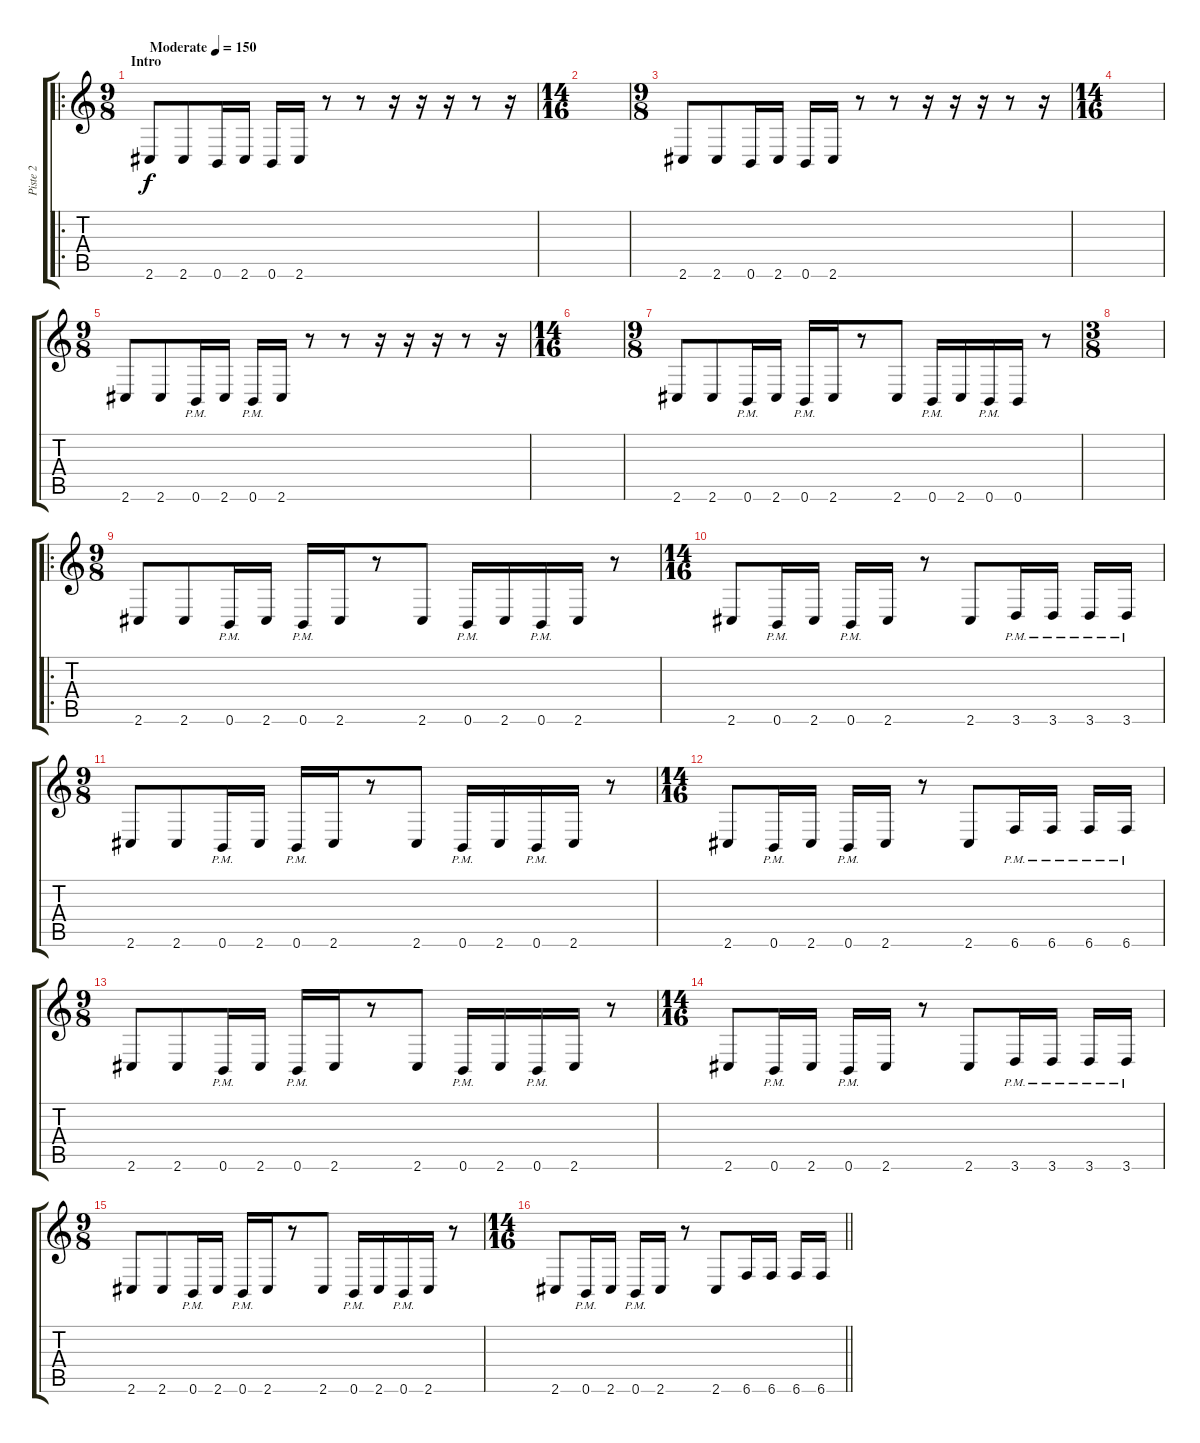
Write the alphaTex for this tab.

\track ("Piste 2" "Piste 2") {instrument distortionguitar}
\staff {score tabs}
\tuning (B3 Gb3 D3 A2 E2 B1) {hide}
\ro
\ts (9 8)
\section ("" "Intro")
\tempo (150 "Moderate")
\clef g2
\ks c
2.6.8{dy f instrument distortionguitar} 2.6.8 0.6.16 2.6.16 0.6.16 2.6.16 r.8 r.8 r.16 r.16 r.16 r.8 r.16 |
\ts (14 16)
|
\ts (9 8)
2.6.8 2.6.8 0.6.16 2.6.16 0.6.16 2.6.16 r.8 r.8 r.16 r.16 r.16 r.8 r.16 |
\ts (14 16)
|
\ts (9 8)
2.6.8 2.6.8 0.6{pm}.16 2.6.16 0.6{pm}.16 2.6.16 r.8 r.8 r.16 r.16 r.16 r.8 r.16 |
\ts (14 16)
|
\ts (9 8)
2.6.8 2.6.8 0.6{pm}.16 2.6.16 0.6{pm}.16 2.6.16 r.8 2.6.8 0.6{pm}.16 2.6.16 0.6{pm}.16 0.6.16 r.8 |
\ts (3 8)
|
\ro
\ts (9 8)
2.6.8 2.6.8 0.6{pm}.16 2.6.16 0.6{pm}.16 2.6.16 r.8 2.6.8 0.6{pm}.16 2.6.16 0.6{pm}.16 2.6.16 r.8 |
\ts (14 16)
2.6.8 0.6{pm}.16 2.6.16 0.6{pm}.16 2.6.16 r.8 2.6.8 3.6{pm}.16 3.6{pm}.16 3.6{pm}.16 3.6{pm}.16 |
\ts (9 8)
2.6.8 2.6.8 0.6{pm}.16 2.6.16 0.6{pm}.16 2.6.16 r.8 2.6.8 0.6{pm}.16 2.6.16 0.6{pm}.16 2.6.16 r.8 |
\ts (14 16)
2.6.8 0.6{pm}.16 2.6.16 0.6{pm}.16 2.6.16 r.8 2.6.8 6.6{pm}.16 6.6{pm}.16 6.6{pm}.16 6.6{pm}.16 |
\ts (9 8)
2.6.8 2.6.8 0.6{pm}.16 2.6.16 0.6{pm}.16 2.6.16 r.8 2.6.8 0.6{pm}.16 2.6.16 0.6{pm}.16 2.6.16 r.8 |
\ts (14 16)
2.6.8 0.6{pm}.16 2.6.16 0.6{pm}.16 2.6.16 r.8 2.6.8 3.6{pm}.16 3.6{pm}.16 3.6{pm}.16 3.6{pm}.16 |
\ts (9 8)
2.6.8 2.6.8 0.6{pm}.16 2.6.16 0.6{pm}.16 2.6.16 r.8 2.6.8 0.6{pm}.16 2.6.16 0.6{pm}.16 2.6.16 r.8 |
\ts (14 16)
\barLineRight lightlight
2.6.8 0.6{pm}.16 2.6.16 0.6{pm}.16 2.6.16 r.8 2.6.8 6.6.16 6.6.16 6.6.16 6.6.16
